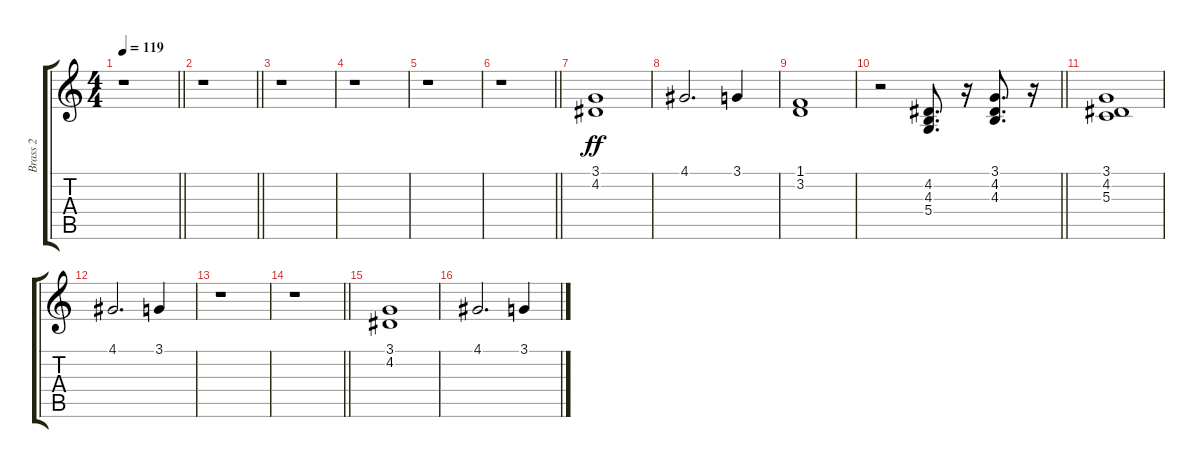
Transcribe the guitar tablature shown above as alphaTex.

\track ("Brass 2" "Brass 2") {instrument brasssection}
\staff {score tabs}
\tuning (E4 B3 G3 D3 A2 E2) {hide}
\ts (4 4)
\tempo 119
\clef g2
\barLineRight lightlight
\ks c
r.1{dy ff} |
\barLineRight lightlight
r.1 |
r.1 |
r.1 |
r.1 |
\barLineRight lightlight
r.1 |
(3.1 4.2).1 |
4.1.2{d} 3.1.4 |
(1.1 3.2).1 |
\barLineRight lightlight
r.2 (4.2 4.3 5.4).8{d} r.16 (3.1 4.2 4.3).8{d} r.16 |
(3.1 4.2 5.3).1 |
4.1.2{d} 3.1.4 |
r.1 |
\barLineRight lightlight
r.1 |
(3.1 4.2).1 |
4.1.2{d} 3.1.4
